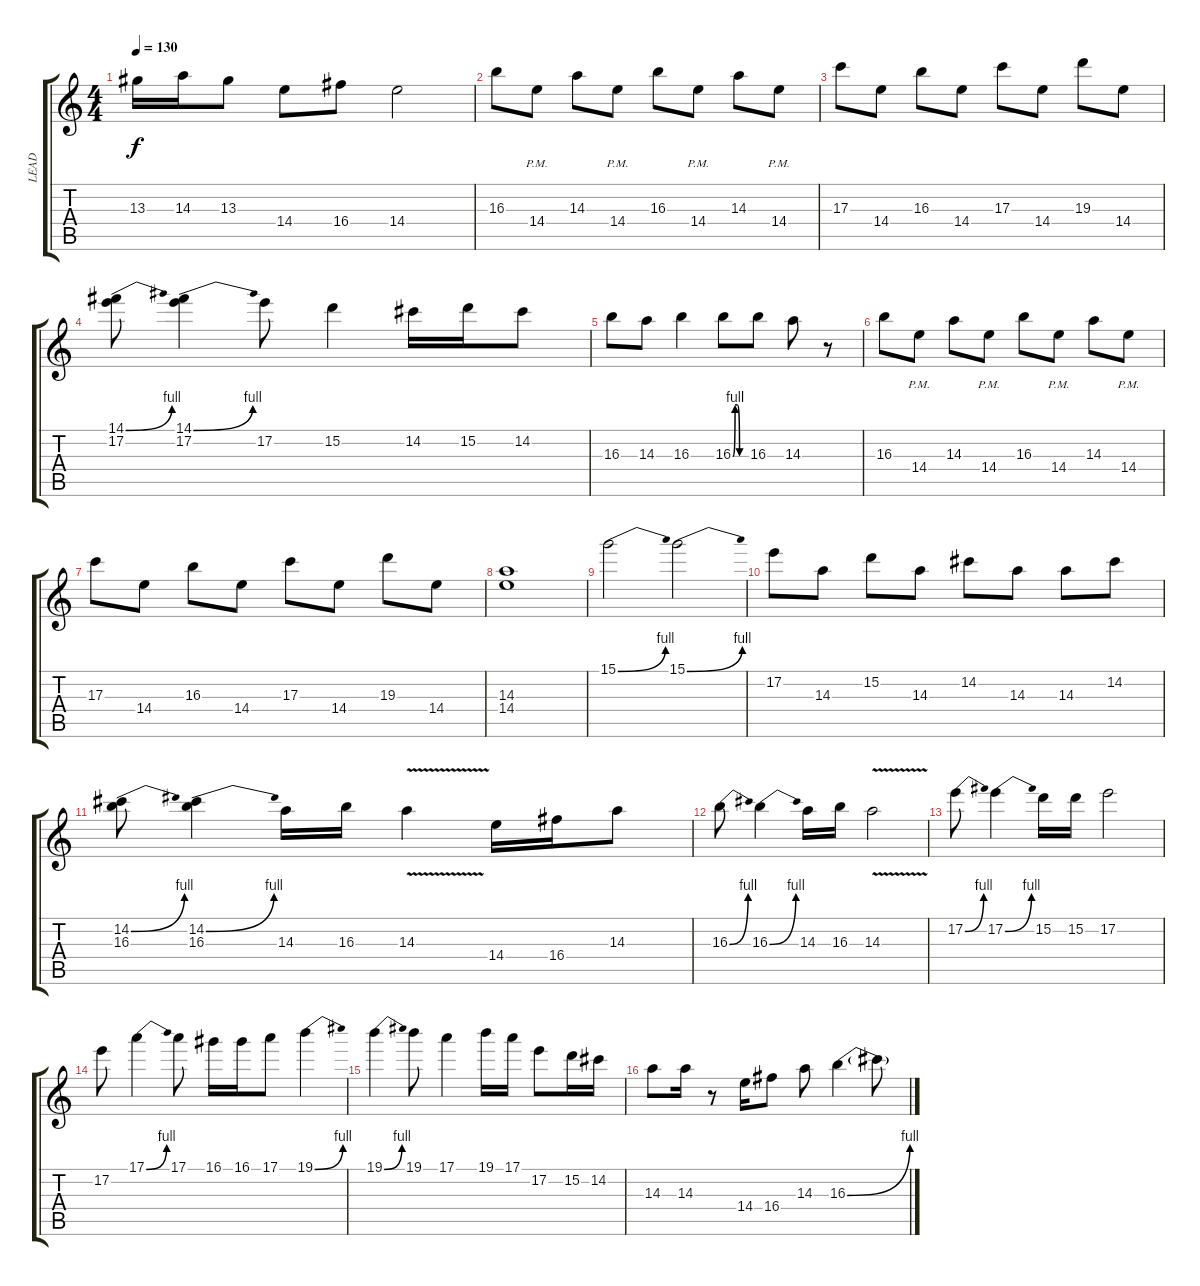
\track ("LEAD" "LEAD") {instrument overdrivenguitar}
\staff {score tabs}
\tuning (E4 B3 G3 D3 A2 E2) {hide}
\ts (4 4)
\tempo 130
\clef g2
\ks c
13.3.16{dy f} 14.3.16 13.3.8 14.4.8 16.4.8 14.4.2 |
16.3.8 14.4{pm}.8 14.3.8 14.4{pm}.8 16.3.8 14.4{pm}.8 14.3.8 14.4{pm}.8 |
17.3.8 14.4.8 16.3.8 14.4.8 17.3.8 14.4.8 19.3.8 14.4.8 |
(14.1{be (bend 0 0 60 4)} 17.2).8 (14.1{be (bend 0 0 60 4)} 17.2).4 17.2.8 15.2.4 14.2.16 15.2.16 14.2.8 |
16.3.8 14.3.8 16.3.4 16.3{be (custom 0 0 10 4 20 4 30 0 60 0)}.8 16.3.8 14.3.8 r.8 |
16.3.8 14.4{pm}.8 14.3.8 14.4{pm}.8 16.3.8 14.4{pm}.8 14.3.8 14.4{pm}.8 |
17.3.8 14.4.8 16.3.8 14.4.8 17.3.8 14.4.8 19.3.8 14.4.8 |
(14.3 14.4).1 |
15.1{be (bend 0 0 60 4)}.2 15.1{be (bend 0 0 60 4)}.2 |
17.2.8 14.3.8 15.2.8 14.3.8 14.2.8 14.3.8 14.3.8 14.2.8 |
(14.2{be (bend 0 0 60 4)} 16.3).8 (14.2{be (bend 0 0 60 4)} 16.3).4 14.3.16 16.3.16 14.3{v}.4 14.4.16 16.4.16 14.3.8 |
16.3{be (bend 0 0 60 4)}.8 16.3{be (bend 0 0 60 4)}.4 14.3.16 16.3.16 14.3{v}.2 |
17.2{be (bend 0 0 60 4)}.8 17.2{be (bend 0 0 60 4)}.4 15.2.16 15.2.16 17.2.2 |
17.2.8 17.1{be (bend 0 0 60 4)}.4 17.1.8 16.1.16 16.1.16 17.1.8 19.1{be (bend 0 0 60 4)}.4 |
19.1{be (bend 0 0 60 4)}.4 19.1.8 17.1.4 19.1.16 17.1.16 17.2.8 15.2.16 14.2.16 |
14.3.8 14.3.16 r.8 14.4.16 16.4.8 14.3.8 16.3{be (bend 0 0 60 4)}.4 16.3{t}.8
